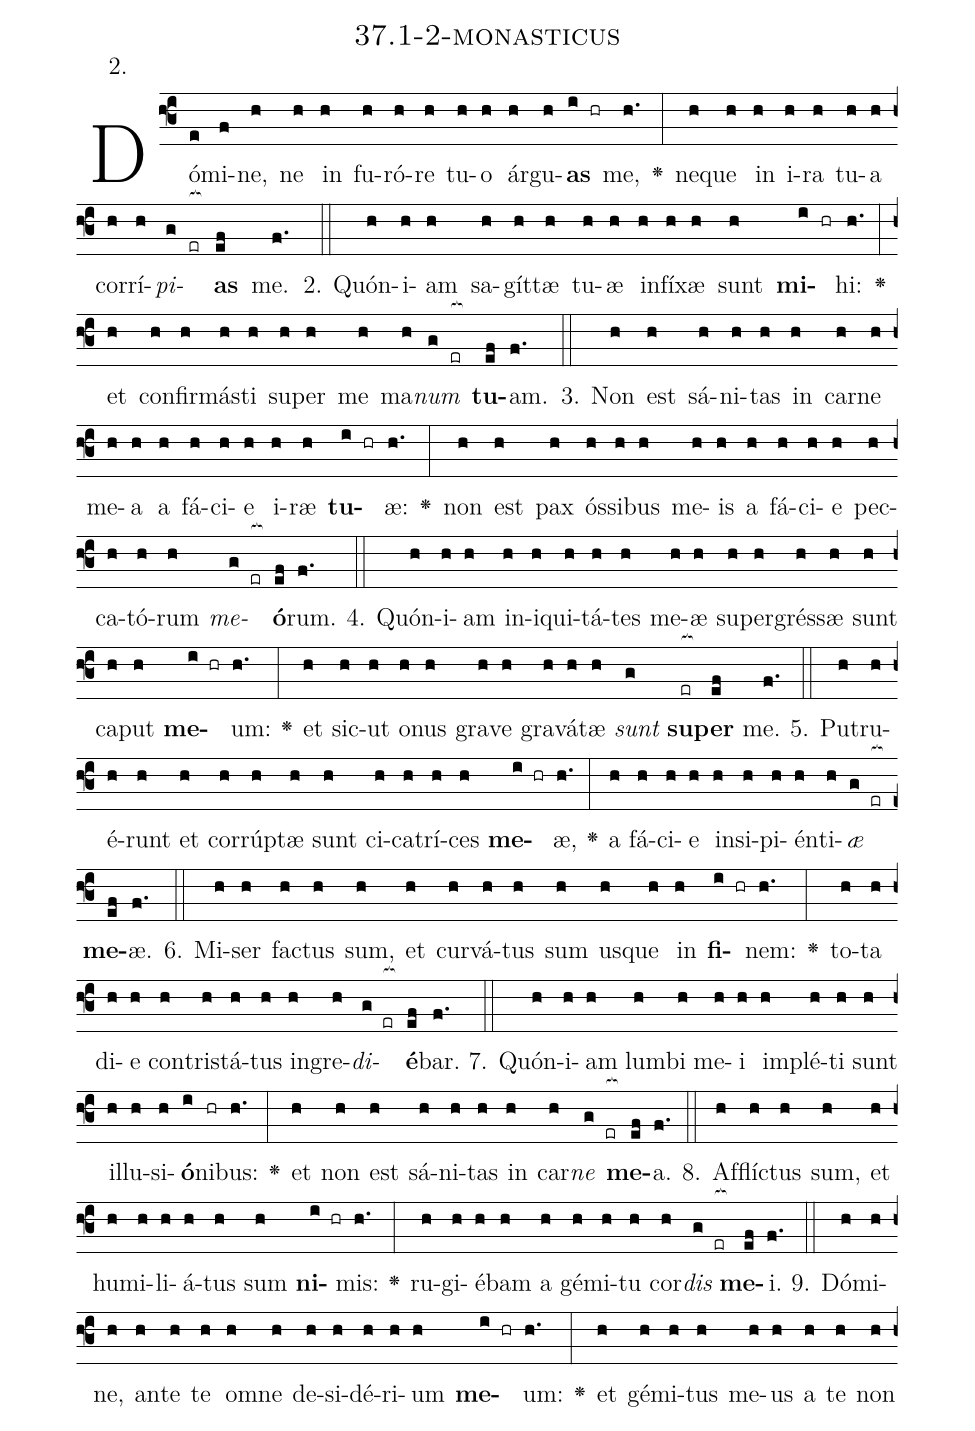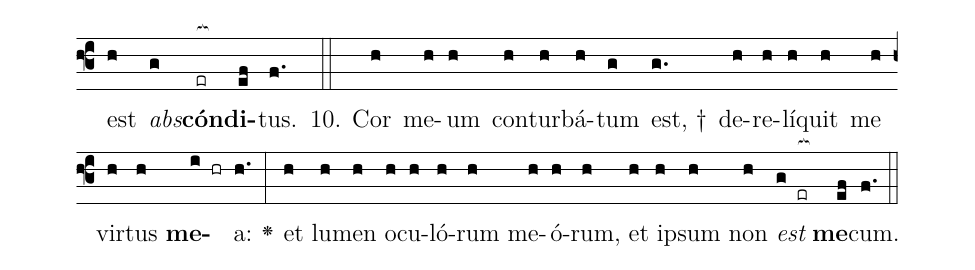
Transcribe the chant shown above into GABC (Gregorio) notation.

name: 37.1-2-monasticus;
annotation: 2.;
%%
(f3)Dó(e)mi(f)ne,(h) ne(h) in(h) fu(h)ró(h)re(h) tu(h)o(h) ár(h)gu(h)<b>as</b>(i hr) me,(h.) <v>\greheightstar</v>(:) ne(h)que(h) in(h) i(h)ra(h) tu(h)a(h) cor(h)rí(h)<i>pi</i>(g er[ocb:1{])<b>as</b>(ef[ocb:0}]) me.(f.) (::)
2. Quón(h)i(h)am(h) sa(h)gít(h)tæ(h) tu(h)æ(h) in(h)fí(h)xæ(h) sunt(h) <b>mi</b>(i hr)hi:(h.) <v>\greheightstar</v>(:) et(h) con(h)fir(h)más(h)ti(h) su(h)per(h) me(h) ma(h)<i>num</i>(g er[ocb:1{]) <b>tu</b>(ef[ocb:0}])am.(f.) (::)
3. Non(h) est(h) sá(h)ni(h)tas(h) in(h) car(h)ne(h) me(h)a(h) a(h) fá(h)ci(h)e(h) i(h)ræ(h) <b>tu</b>(i hr)æ:(h.) <v>\greheightstar</v>(:) non(h) est(h) pax(h) ós(h)si(h)bus(h) me(h)is(h) a(h) fá(h)ci(h)e(h) pec(h)ca(h)tó(h)rum(h) <i>me</i>(g er[ocb:1{])<b>ó</b>(ef[ocb:0}])rum.(f.) (::)
4. Quón(h)i(h)am(h) in(h)i(h)qui(h)tá(h)tes(h) me(h)æ(h) su(h)per(h)grés(h)sæ(h) sunt(h) ca(h)put(h) <b>me</b>(i hr)um:(h.) <v>\greheightstar</v>(:) et(h) sic(h)ut(h) o(h)nus(h) gra(h)ve(h) gra(h)vá(h)tæ(h) <i>sunt</i>(g) <b>su</b>(er[ocb:1{])<b>per</b>(ef[ocb:0}]) me.(f.) (::)
5. Pu(h)tru(h)é(h)runt(h) et(h) cor(h)rúp(h)tæ(h) sunt(h) ci(h)ca(h)trí(h)ces(h) <b>me</b>(i hr)æ,(h.) <v>\greheightstar</v>(:) a(h) fá(h)ci(h)e(h) in(h)si(h)pi(h)én(h)ti(h)<i>æ</i>(g er[ocb:1{]) <b>me</b>(ef[ocb:0}])æ.(f.) (::)
6. Mi(h)ser(h) fac(h)tus(h) sum,(h) et(h) cur(h)vá(h)tus(h) sum(h) us(h)que(h) in(h) <b>fi</b>(i hr)nem:(h.) <v>\greheightstar</v>(:) to(h)ta(h) di(h)e(h) con(h)tris(h)tá(h)tus(h) in(h)gre(h)<i>di</i>(g er[ocb:1{])<b>é</b>(ef[ocb:0}])bar.(f.) (::)
7. Quón(h)i(h)am(h) lum(h)bi(h) me(h)i(h) im(h)plé(h)ti(h) sunt(h) il(h)lu(h)si(h)<b>ó</b>(i)ni(hr)bus:(h.) <v>\greheightstar</v>(:) et(h) non(h) est(h) sá(h)ni(h)tas(h) in(h) car(h)<i>ne</i>(g er[ocb:1{]) <b>me</b>(ef[ocb:0}])a.(f.) (::)
8. Af(h)flíc(h)tus(h) sum,(h) et(h) hu(h)mi(h)li(h)á(h)tus(h) sum(h) <b>ni</b>(i hr)mis:(h.) <v>\greheightstar</v>(:) ru(h)gi(h)é(h)bam(h) a(h) gé(h)mi(h)tu(h) cor(h)<i>dis</i>(g er[ocb:1{]) <b>me</b>(ef[ocb:0}])i.(f.) (::)
9. Dó(h)mi(h)ne,(h) an(h)te(h) te(h) om(h)ne(h) de(h)si(h)dé(h)ri(h)um(h) <b>me</b>(i hr)um:(h.) <v>\greheightstar</v>(:) et(h) gé(h)mi(h)tus(h) me(h)us(h) a(h) te(h) non(h) est(h) <i>abs</i>(g)<b>cón</b>(er[ocb:1{])<b>di</b>(ef[ocb:0}])tus.(f.) (::)
10. Cor(h) me(h)um(h) con(h)tur(h)bá(h)tum(g) est, †(g.) de(h)re(h)lí(h)quit(h) me(h) vir(h)tus(h) <b>me</b>(i hr)a:(h.) <v>\greheightstar</v>(:) et(h) lu(h)men(h) o(h)cu(h)ló(h)rum(h) me(h)ó(h)rum,(h) et(h) ip(h)sum(h) non(h) <i>est</i>(g er[ocb:1{]) <b>me</b>(ef[ocb:0}])cum.(f.) (::)
